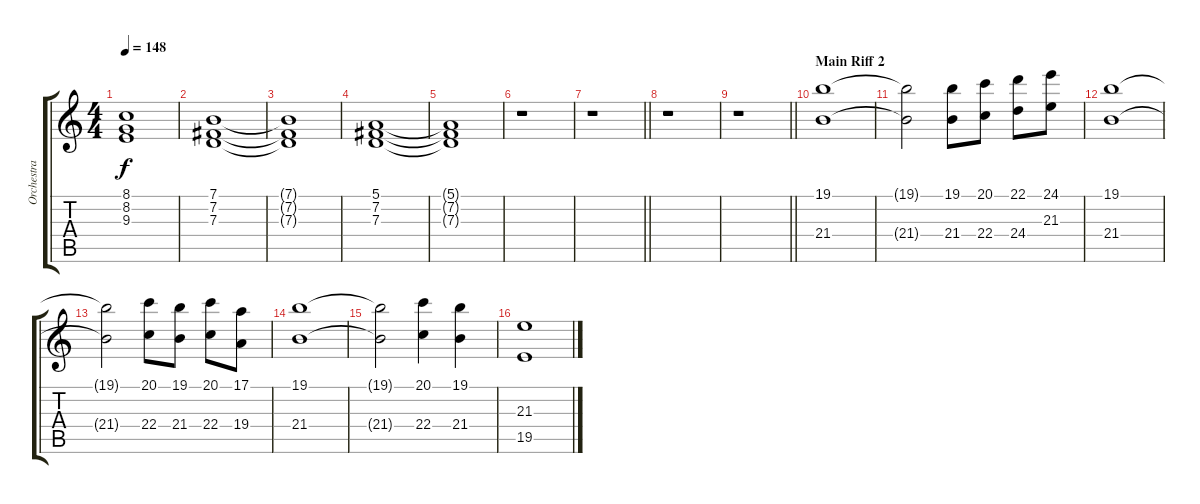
\track ("Orchestra I" "Orchestra ") {instrument stringensemble1}
\staff {score tabs}
\tuning (E4 B3 G3 D3 A2 E2) {hide}
\ts (4 4)
\tempo 148
\clef g2
\ks c
(8.1{t} 8.2{t} 9.3{t}).1{dy f} |
(7.1 7.2 7.3).1 |
(7.1{t} 7.2{t} 7.3{t}).1 |
(5.1 7.2 7.3).1 |
(5.1{t} 7.2{t} 7.3{t}).1 |
r.1 |
\barLineRight lightlight
r.1 |
r.1 |
\barLineRight lightlight
r.1 |
\section ("" "Main Riff 2")
(19.1 21.4).1 |
(19.1{t} 21.4{t}).2 (19.1 21.4).8 (20.1 22.4).8 (22.1 24.4).8 (24.1 21.3).8 |
(19.1 21.4).1 |
(19.1{t} 21.4{t}).2 (20.1 22.4).8 (19.1 21.4).8 (20.1 22.4).8 (17.1 19.4).8 |
(19.1 21.4).1 |
(19.1{t} 21.4{t}).2 (20.1 22.4).4 (19.1 21.4).4 |
(21.3 19.5).1
